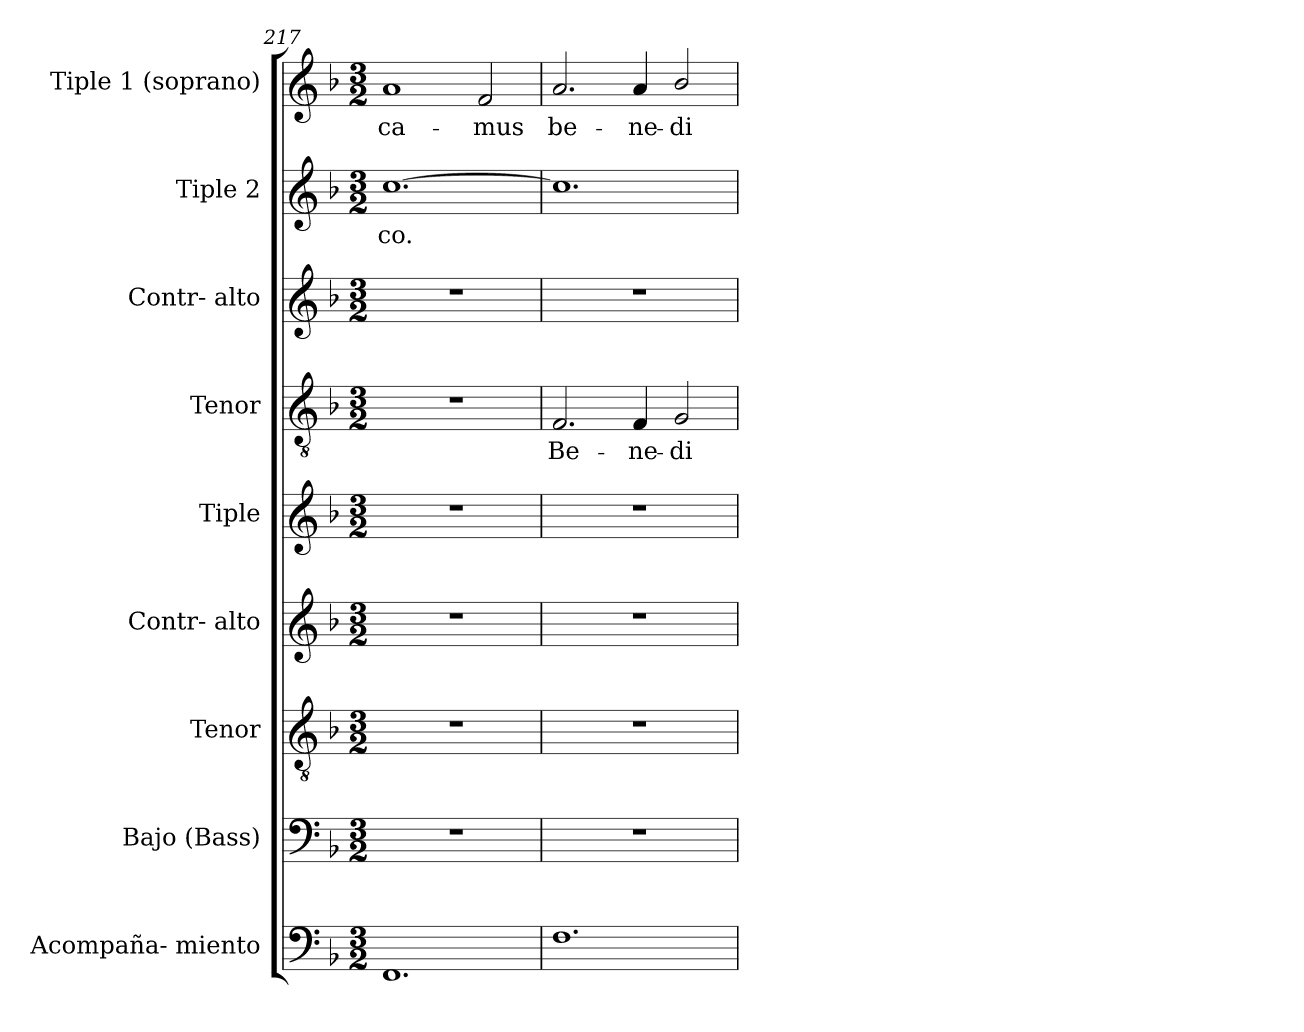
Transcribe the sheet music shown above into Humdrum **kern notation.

**kern	**kern	**kern	**kern	**kern	**kern	**text	**kern	**kern	**text	**kern	**text
*part9	*part8	*part7	*part6	*part5	*part4	*part4	*part3	*part2	*part2	*part1	*part1
*staff9	*staff8	*staff7	*staff6	*staff5	*staff4	*staff4	*staff3	*staff2	*staff2	*staff1	*staff1
*I"Acompaña- miento	*I"Bajo (Bass)	*I"Tenor	*I"Contr- alto	*I"Tiple	*I"Tenor	*	*I"Contr- alto	*I"Tiple 2	*	*I"Tiple 1 (soprano)	*
*	*I'B.	*I'T.	*I'A.	*	*I'T.	*	*I'A.	*	*	*I'S.	*
*clefF4	*clefF4	*clefGv2	*clefG2	*clefG2	*clefGv2	*	*clefG2	*clefG2	*	*clefG2	*
*	*	*ITrd7c12	*	*	*ITrd7c12	*	*	*	*	*	*
*k[b-]	*k[b-]	*k[b-]	*k[b-]	*k[b-]	*k[b-]	*	*k[b-]	*k[b-]	*	*k[b-]	*
*F:	*F:	*F:	*F:	*F:	*F:	*	*F:	*F:	*	*F:	*
*M3/2	*M3/2	*M3/2	*M3/2	*M3/2	*M3/2	*	*M3/2	*M3/2	*	*M3/2	*
=217	=217	=217	=217	=217	=217	=217	=217	=217	=217	=217	=217
!	!LO:N:vis=1	!LO:N:vis=1	!LO:N:vis=1	!LO:N:vis=1	!LO:N:vis=1	!	!LO:N:vis=1	!	!	!	!
!	!	!	!	!	!	!	!	!	!LO:LY:b:color=#000000	!	!
!	!	!	!	!	!	!	!	!	!	!	!LO:LY:b:color=#000000
1.FFi	1.r	1.r	1.r	1.r	1.r	.	1.r	[1.cci	-co.	1ai	-ca-
!	!	!	!	!	!	!	!	!	!	!	!LO:LY:b:color=#000000
.	.	.	.	.	.	.	.	.	.	2fi/	-mus
=218	=218	=218	=218	=218	=218	=218	=218	=218	=218	=218	=218
!	!LO:N:vis=1	!LO:N:vis=1	!LO:N:vis=1	!LO:N:vis=1	!	!	!	!	!	!	!
!	!	!	!	!	!	!LO:LY:b:color=#000000	!LO:N:vis=1	!	!	!	!
!	!	!	!	!	!	!	!	!	!	!	!LO:LY:b:color=#000000
1.Fi	1.r	1.r	1.r	1.r	2.FFi/	Be-	1.r	1.cci]	.	2.ai/	be-
!	!	!	!	!	!	!LO:LY:b:color=#000000	!	!	!	!	!
!	!	!	!	!	!	!	!	!	!	!	!LO:LY:b:color=#000000
.	.	.	.	.	4FFi/	-ne-	.	.	.	4ai/	-ne-
!	!	!	!	!	!	!LO:LY:b:color=#000000	!	!	!	!	!
!	!	!	!	!	!	!	!	!	!	!	!LO:LY:b:color=#000000
.	.	.	.	.	2GGi/	-di-	.	.	.	2b-i/	-di-
=	=	=	=	=	=	=	=	=	=	=	=
*-	*-	*-	*-	*-	*-	*-	*-	*-	*-	*-	*-
